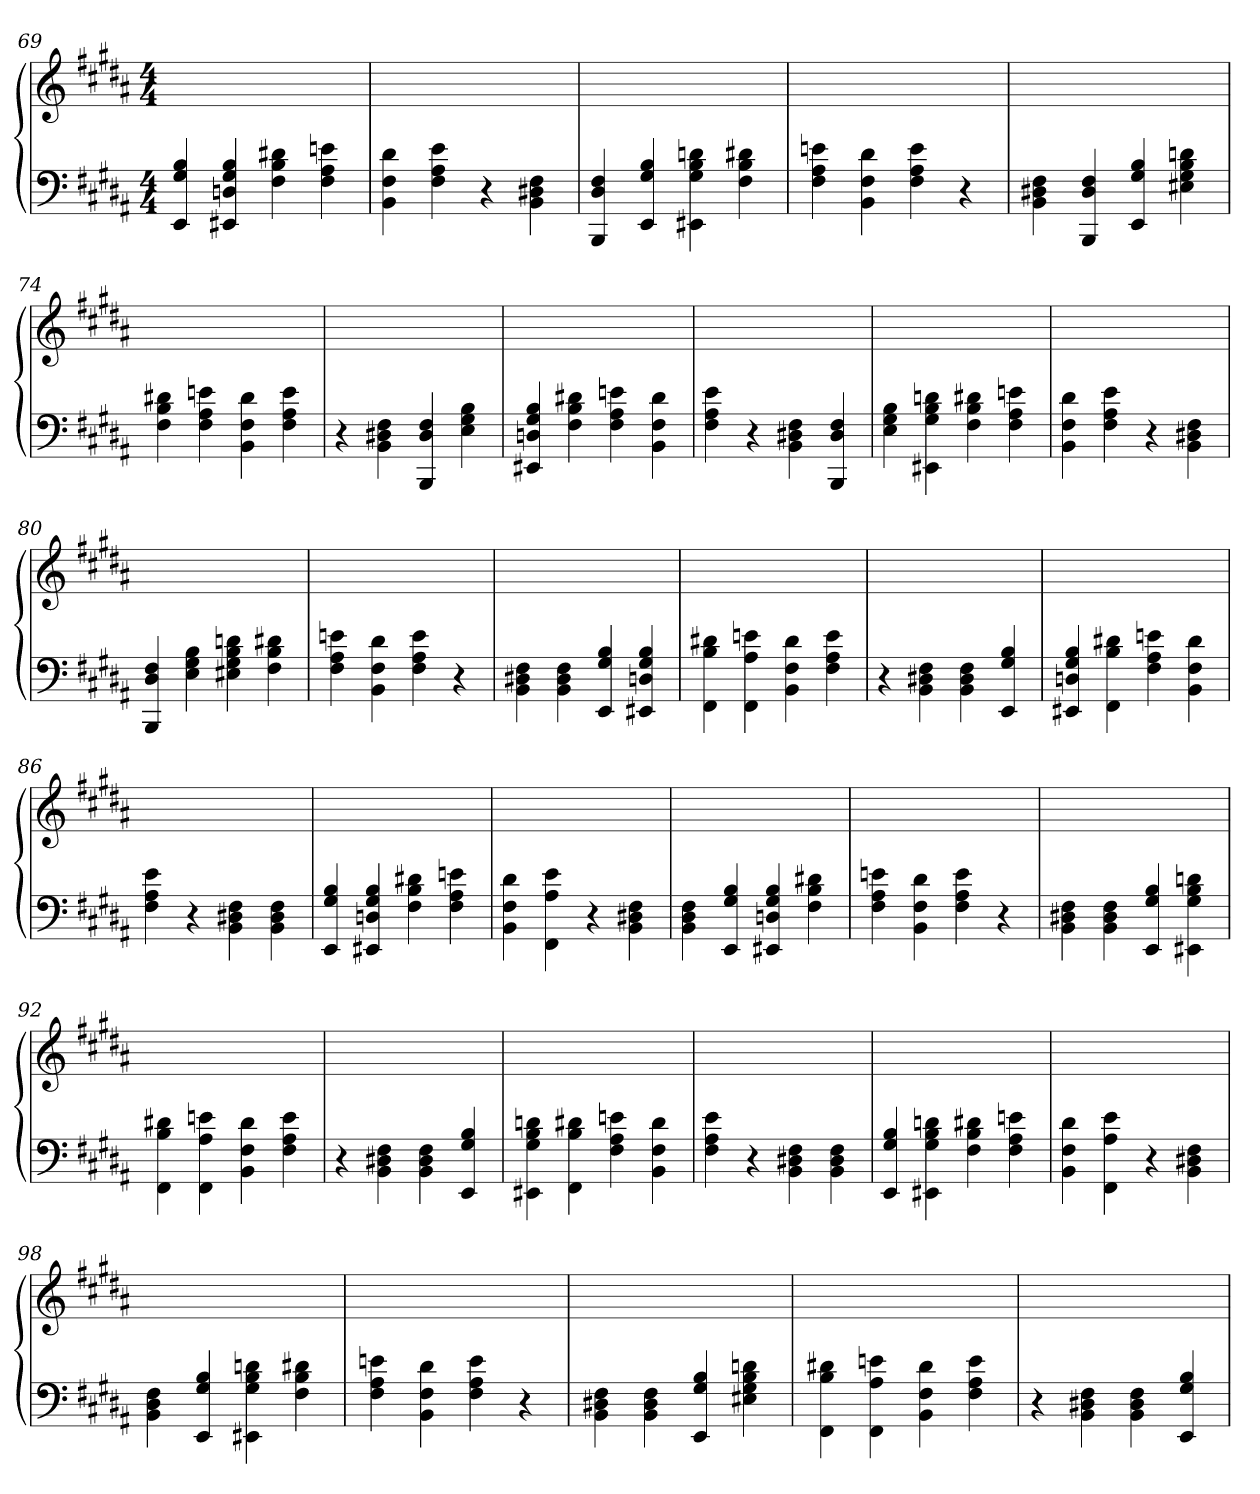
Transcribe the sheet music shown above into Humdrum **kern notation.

**kern	**kern
*part2	*part1
*staff2	*staff1
*clefF4	*clefG2
*k[f#c#g#d#a#]	*k[f#c#g#d#a#]
*B:	*B:
*M4/4	*M4/4
=69	=69
4EE 4G# 4B	1ryy
4EE#X 4Dn 4G# 4B	.
4F# 4B 4d#X	.
4F# 4A# 4en	.
=70	=70
4BB 4F# 4d#	1ryy
4F# 4A# 4e	.
4r	.
4BB 4D#X 4F#	.
=71	=71
4BBB 4D# 4F#	1ryy
4EE 4G# 4B	.
4EE#X 4G# 4B 4dn	.
4F# 4B 4d#X	.
=72	=72
4F# 4A# 4en	1ryy
4BB 4F# 4d#	.
4F# 4A# 4e	.
4r	.
=73	=73
4BB 4D#X 4F#	1ryy
4BBB 4D# 4F#	.
4EE 4G# 4B	.
4E#X 4G# 4B 4dn	.
=74	=74
4F# 4B 4d#X	1ryy
4F# 4A# 4en	.
4BB 4F# 4d#	.
4F# 4A# 4e	.
=75	=75
4r	1ryy
4BB 4D#X 4F#	.
4BBB 4D# 4F#	.
4E 4G# 4B	.
=76	=76
4EE#X 4Dn 4G# 4B	1ryy
4F# 4B 4d#X	.
4F# 4A# 4en	.
4BB 4F# 4d#	.
=77	=77
4F# 4A# 4e	1ryy
4r	.
4BB 4D#X 4F#	.
4BBB 4D# 4F#	.
=78	=78
4E 4G# 4B	1ryy
4EE#X 4G# 4B 4dn	.
4F# 4B 4d#X	.
4F# 4A# 4en	.
=79	=79
4BB 4F# 4d#	1ryy
4F# 4A# 4e	.
4r	.
4BB 4D#X 4F#	.
=80	=80
4BBB 4D# 4F#	1ryy
4E 4G# 4B	.
4E#X 4G# 4B 4dn	.
4F# 4B 4d#X	.
=81	=81
4F# 4A# 4en	1ryy
4BB 4F# 4d#	.
4F# 4A# 4e	.
4r	.
=82	=82
4BB 4D#X 4F#	1ryy
4BB 4D# 4F#	.
4EE 4G# 4B	.
4EE#X 4Dn 4G# 4B	.
=83	=83
4FF# 4B 4d#X	1ryy
4FF# 4A# 4en	.
4BB 4F# 4d#	.
4F# 4A# 4e	.
=84	=84
4r	1ryy
4BB 4D#X 4F#	.
4BB 4D# 4F#	.
4EE 4G# 4B	.
=85	=85
4EE#X 4Dn 4G# 4B	1ryy
4FF# 4B 4d#X	.
4F# 4A# 4en	.
4BB 4F# 4d#	.
=86	=86
4F# 4A# 4e	1ryy
4r	.
4BB 4D#X 4F#	.
4BB 4D# 4F#	.
=87	=87
4EE 4G# 4B	1ryy
4EE#X 4Dn 4G# 4B	.
4F# 4B 4d#X	.
4F# 4A# 4en	.
=88	=88
4BB 4F# 4d#	1ryy
4FF# 4A# 4e	.
4r	.
4BB 4D#X 4F#	.
=89	=89
4BB 4D# 4F#	1ryy
4EE 4G# 4B	.
4EE#X 4Dn 4G# 4B	.
4F# 4B 4d#X	.
=90	=90
4F# 4A# 4en	1ryy
4BB 4F# 4d#	.
4F# 4A# 4e	.
4r	.
=91	=91
4BB 4D#X 4F#	1ryy
4BB 4D# 4F#	.
4EE 4G# 4B	.
4EE#X 4G# 4B 4dn	.
=92	=92
4FF# 4B 4d#X	1ryy
4FF# 4A# 4en	.
4BB 4F# 4d#	.
4F# 4A# 4e	.
=93	=93
4r	1ryy
4BB 4D#X 4F#	.
4BB 4D# 4F#	.
4EE 4G# 4B	.
=94	=94
4EE#X 4G# 4B 4dn	1ryy
4FF# 4B 4d#X	.
4F# 4A# 4en	.
4BB 4F# 4d#	.
=95	=95
4F# 4A# 4e	1ryy
4r	.
4BB 4D#X 4F#	.
4BB 4D# 4F#	.
=96	=96
4EE 4G# 4B	1ryy
4EE#X 4G# 4B 4dn	.
4F# 4B 4d#X	.
4F# 4A# 4en	.
=97	=97
4BB 4F# 4d#	1ryy
4FF# 4A# 4e	.
4r	.
4BB 4D#X 4F#	.
=98	=98
4BB 4D# 4F#	1ryy
4EE 4G# 4B	.
4EE#X 4G# 4B 4dn	.
4F# 4B 4d#X	.
=99	=99
4F# 4A# 4en	1ryy
4BB 4F# 4d#	.
4F# 4A# 4e	.
4r	.
=100	=100
4BB 4D#X 4F#	1ryy
4BB 4D# 4F#	.
4EE 4G# 4B	.
4E#X 4G# 4B 4dn	.
=101	=101
4FF# 4B 4d#X	1ryy
4FF# 4A# 4en	.
4BB 4F# 4d#	.
4F# 4A# 4e	.
=102	=102
4r	1ryy
4BB 4D#X 4F#	.
4BB 4D# 4F#	.
4EE 4G# 4B	.
=	=
*-	*-
